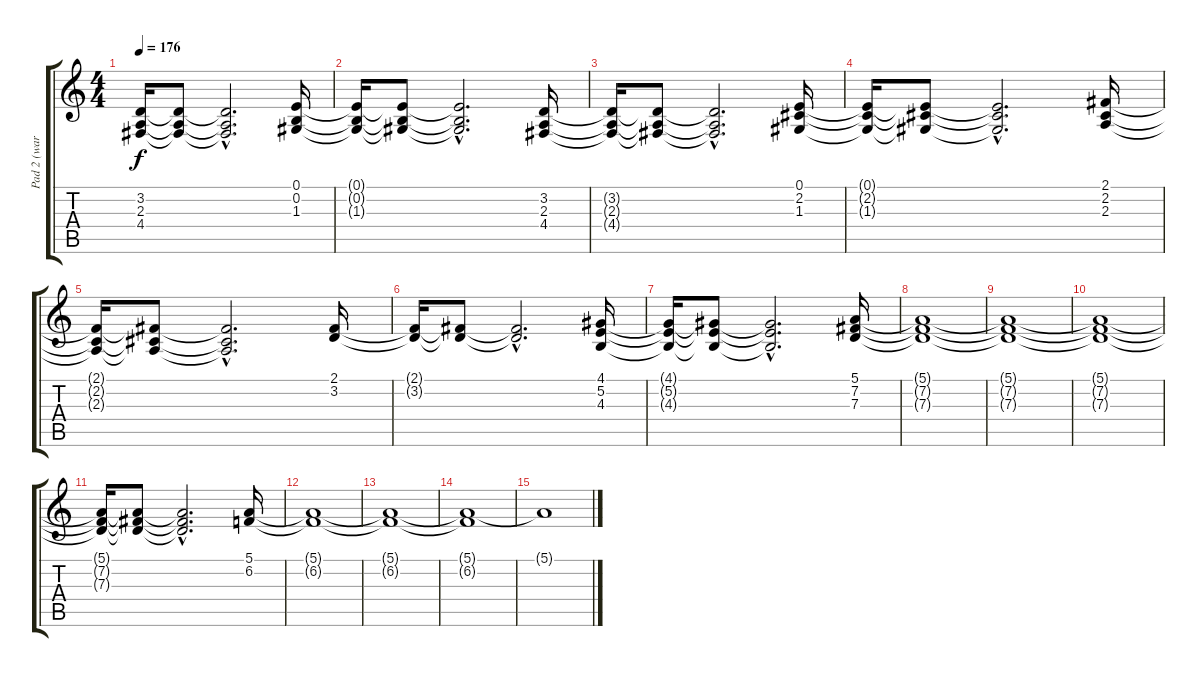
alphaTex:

\track ("Pad 2 (warm)" "Pad 2 (war") {instrument pad2warm}
\staff {score tabs}
\tuning (E4 B3 G3 D3 A2 E2) {hide}
\ts (4 4)
\tempo 176
\clef g2
\ks c
(3.2{t} 2.3{t} 4.4{t}).16{dy f} (3.2{t} 2.3{t} 4.4{t}).8 (3.2{hac t} 2.3{hac t} 4.4{hac t}).2{d} (0.1 0.2 1.3).16 |
(0.1{t} 0.2{t} 1.3{t}).16 (0.1{t} 0.2{t} 1.3{t}).8 (0.1{hac t} 0.2{hac t} 1.3{hac t}).2{d} (3.2 2.3 4.4).16 |
(3.2{t} 2.3{t} 4.4{t}).16 (3.2{t} 2.3{t} 4.4{t}).8 (3.2{hac t} 2.3{hac t} 4.4{hac t}).2{d} (0.1 2.2 1.3).16 |
(0.1{t} 2.2{t} 1.3{t}).16 (0.1{t} 2.2{t} 1.3{t}).8 (0.1{hac t} 2.2{hac t} 1.3{hac t}).2{d} (2.1 2.2 2.3).16 |
(2.1{t} 2.2{t} 2.3{t}).16 (2.1{t} 2.2{t} 2.3{t}).8 (2.1{hac t} 2.2{hac t} 2.3{hac t}).2{d} (2.1 3.2).16 |
(2.1{t} 3.2{t}).16 (2.1{t} 3.2{t}).8 (2.1{hac t} 3.2{hac t}).2{d} (4.1 5.2 4.3).16 |
(4.1{t} 5.2{t} 4.3{t}).16 (4.1{t} 5.2{t} 4.3{t}).8 (4.1{hac t} 5.2{hac t} 4.3{hac t}).2{d} (5.1 7.2 7.3).16 |
(5.1{t} 7.2{t} 7.3{t}).1 |
(5.1{t} 7.2{t} 7.3{t}).1 |
(5.1{t} 7.2{t} 7.3{t}).1 |
(5.1{t} 7.2{t} 7.3{t}).16 (5.1{t} 7.2{t} 7.3{t}).8 (5.1{hac t} 7.2{hac t} 7.3{hac t}).2{d} (5.1 6.2).16 |
(5.1{t} 6.2{t}).1 |
(5.1{t} 6.2{t}).1 |
(5.1{t} 6.2{t}).1 |
5.1{t}.1
